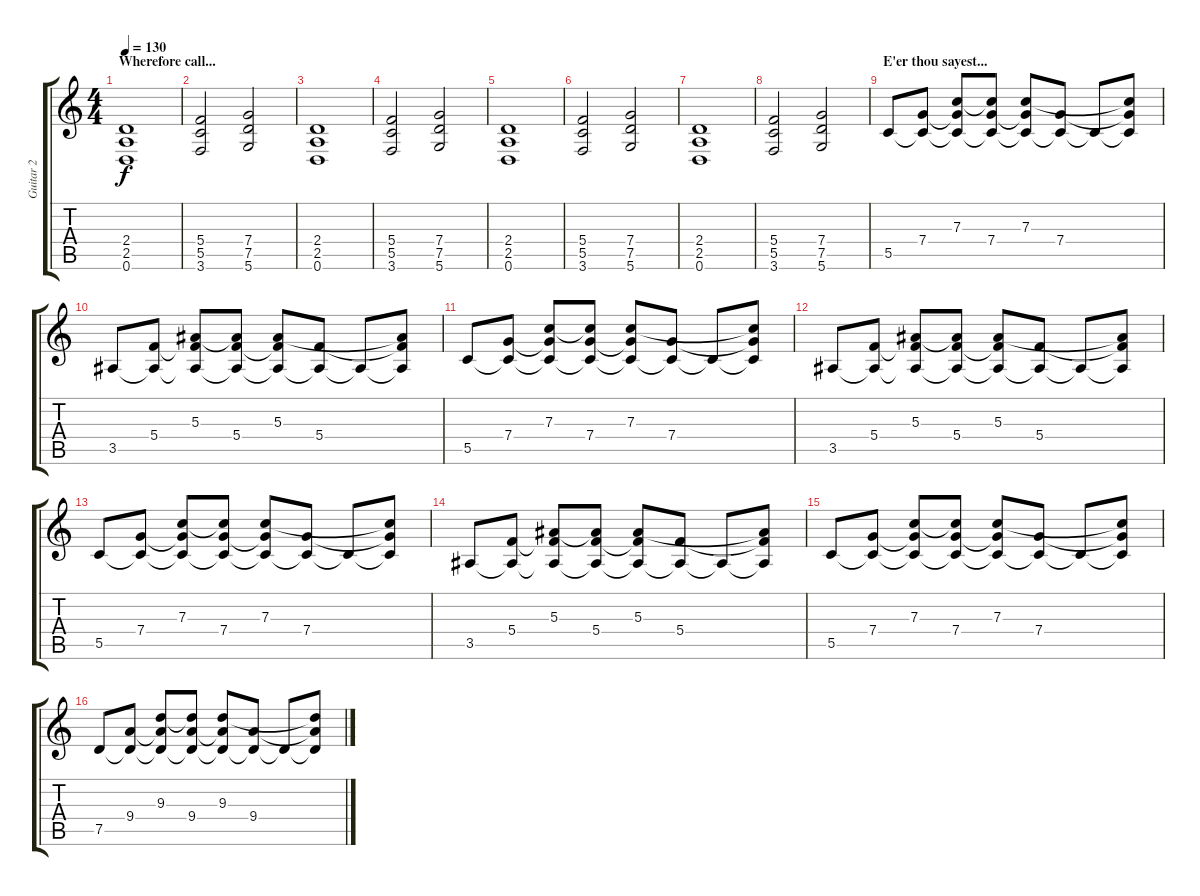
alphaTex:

\track ("Guitar 2" "Guitar 2") {instrument distortionguitar}
\staff {score tabs}
\tuning (D4 A3 F3 C3 G2 D2) {hide}
\ts (4 4)
\section ("" "Wherefore call...")
\tempo 130
\clef g2
\ks c
(2.4 2.5 0.6).1{dy f} |
(5.4 5.5 3.6).2 (7.4 7.5 5.6).2 |
(2.4 2.5 0.6).1 |
(5.4 5.5 3.6).2 (7.4 7.5 5.6).2 |
(2.4 2.5 0.6).1 |
(5.4 5.5 3.6).2 (7.4 7.5 5.6).2 |
(2.4 2.5 0.6).1 |
(5.4 5.5 3.6).2 (7.4 7.5 5.6).2 |
\section ("" "E'er thou sayest...")
5.5.8 (7.4 5.5{t}).8 (7.3 7.4{t} 5.5{t}).8 (7.3{t} 7.4 5.5{t}).8 (7.3 7.4{t} 5.5{t}).8 (7.4 5.5{t}).8 5.5{t}.8 (7.3{t} 7.4{t} 5.5{t}).8 |
3.5.8 (5.4 3.5{t}).8 (5.3 5.4{t} 3.5{t}).8 (5.3{t} 5.4 3.5{t}).8 (5.3 5.4{t} 3.5{t}).8 (5.4 3.5{t}).8 3.5{t}.8 (5.3{t} 5.4{t} 3.5{t}).8 |
5.5.8 (7.4 5.5{t}).8 (7.3 7.4{t} 5.5{t}).8 (7.3{t} 7.4 5.5{t}).8 (7.3 7.4{t} 5.5{t}).8 (7.4 5.5{t}).8 5.5{t}.8 (7.3{t} 7.4{t} 5.5{t}).8 |
3.5.8 (5.4 3.5{t}).8 (5.3 5.4{t} 3.5{t}).8 (5.3{t} 5.4 3.5{t}).8 (5.3 5.4{t} 3.5{t}).8 (5.4 3.5{t}).8 3.5{t}.8 (5.3{t} 5.4{t} 3.5{t}).8 |
5.5.8 (7.4 5.5{t}).8 (7.3 7.4{t} 5.5{t}).8 (7.3{t} 7.4 5.5{t}).8 (7.3 7.4{t} 5.5{t}).8 (7.4 5.5{t}).8 5.5{t}.8 (7.3{t} 7.4{t} 5.5{t}).8 |
3.5.8 (5.4 3.5{t}).8 (5.3 5.4{t} 3.5{t}).8 (5.3{t} 5.4 3.5{t}).8 (5.3 5.4{t} 3.5{t}).8 (5.4 3.5{t}).8 3.5{t}.8 (5.3{t} 5.4{t} 3.5{t}).8 |
5.5.8 (7.4 5.5{t}).8 (7.3 7.4{t} 5.5{t}).8 (7.3{t} 7.4 5.5{t}).8 (7.3 7.4{t} 5.5{t}).8 (7.4 5.5{t}).8 5.5{t}.8 (7.3{t} 7.4{t} 5.5{t}).8 |
7.5.8 (9.4 7.5{t}).8 (9.3 9.4{t} 7.5{t}).8 (9.3{t} 9.4 7.5{t}).8 (9.3 9.4{t} 7.5{t}).8 (9.4 7.5{t}).8 7.5{t}.8 (9.3{t} 9.4{t} 7.5{t}).8
